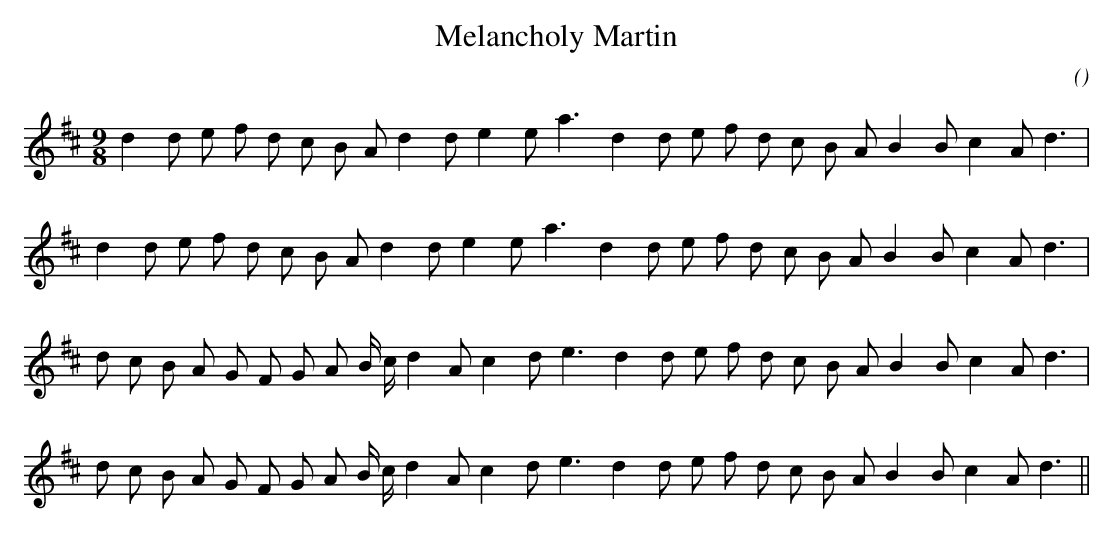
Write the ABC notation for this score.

X:1
T: Melancholy Martin
C:
O:
M:9/8
K:D
K:D
M:9/8
L:1/16
d4 d2 e2 f2 d2 c2 B2 A2 d4 d2 e4 e2 a6 d4 d2 e2 f2 d2 c2 B2 A2 B4 B2 c4 A2 d6 |
d4 d2 e2 f2 d2 c2 B2 A2 d4 d2 e4 e2 a6 d4 d2 e2 f2 d2 c2 B2 A2 B4 B2 c4 A2 d6 |
d2 c2 B2 A2 G2 F2 G2 A2 B c d4 A2 c4 d2 e6 d4 d2 e2 f2 d2 c2 B2 A2 B4 B2 c4 A2 d6 |
d2 c2 B2 A2 G2 F2 G2 A2 B c d4 A2 c4 d2 e6 d4 d2 e2 f2 d2 c2 B2 A2 B4 B2 c4 A2 d6 ||
